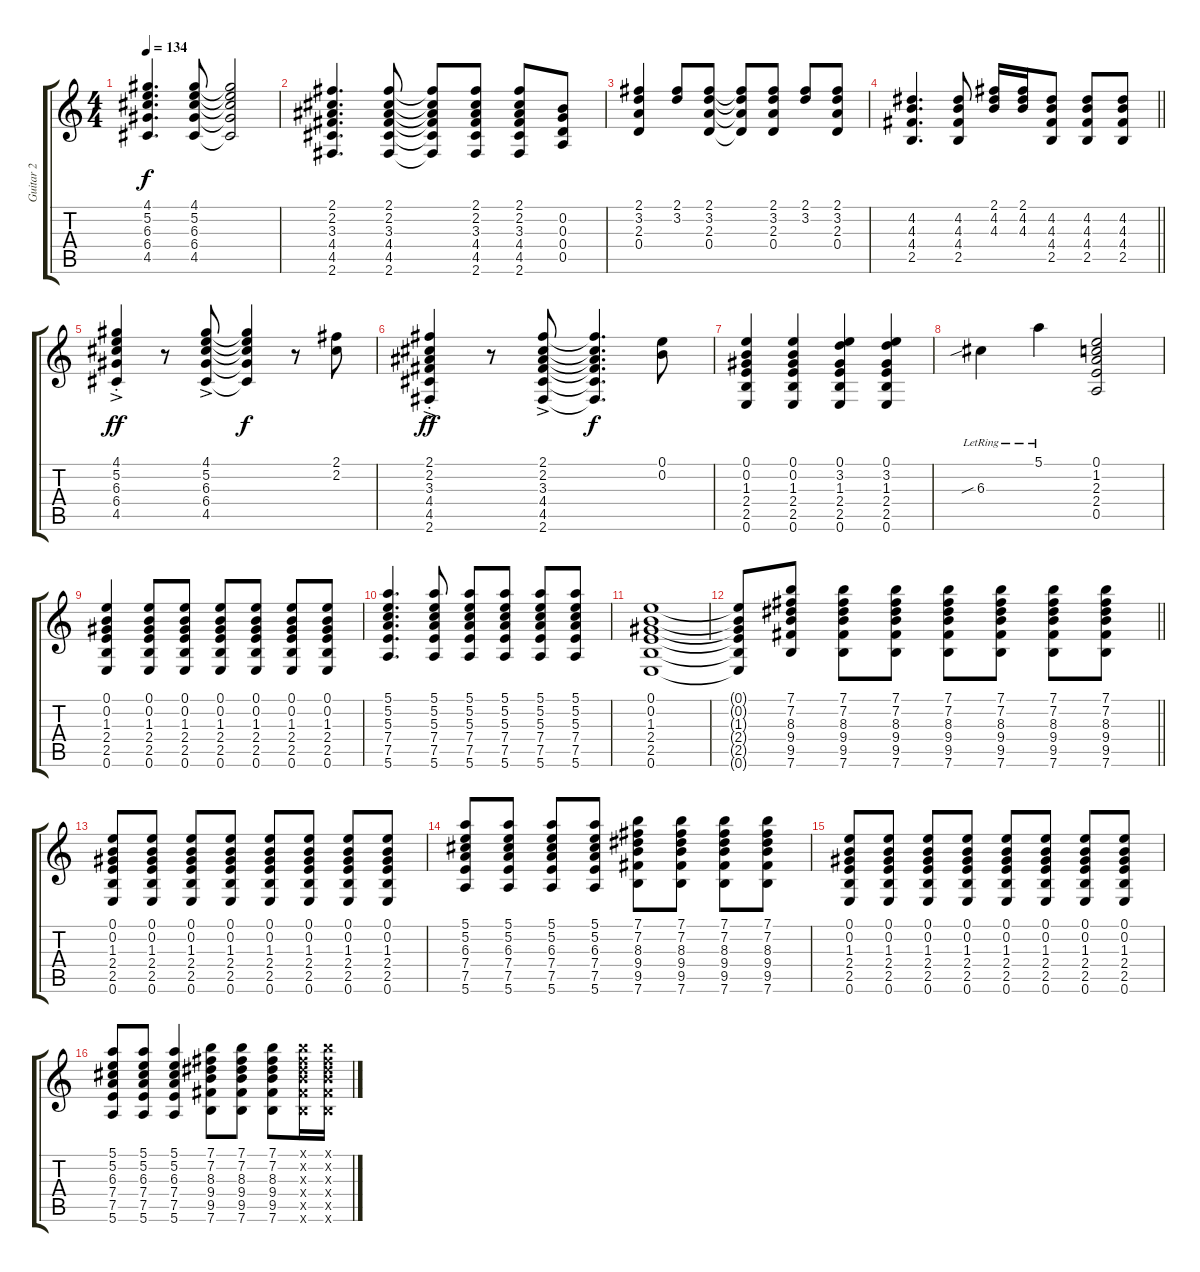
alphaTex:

\track ("Guitar 2" "Guitar 2") {instrument acousticguitarsteel}
\staff {score tabs}
\tuning (E4 B3 G3 D3 A2 E2) {hide}
\ts (4 4)
\tempo 134
\clef g2
\ks c
(4.1 5.2 6.3 6.4 4.5).4{d dy f} (4.1 5.2 6.3 6.4 4.5).8 (4.1{t} 5.2{t} 6.3{t} 6.4{t} 4.5{t}).2 |
(2.1 2.2 3.3 4.4 4.5 2.6).4{d} (2.1 2.2 3.3 4.4 4.5 2.6).8 (2.1{t} 2.2{t} 3.3{t} 4.4{t} 4.5{t} 2.6{t}).8 (2.1 2.2 3.3 4.4 4.5 2.6).8 (2.1 2.2 3.3 4.4 4.5 2.6).8 (0.2 0.3 0.4 0.5).8 |
(2.1 3.2 2.3 0.4).4 (2.1 3.2).8 (2.1 3.2 2.3 0.4).8 (2.1{t} 3.2{t} 2.3{t} 0.4{t}).8 (2.1 3.2 2.3 0.4).8 (2.1 3.2).8 (2.1 3.2 2.3 0.4).8 |
\barLineRight lightlight
(4.2 4.3 4.4 2.5).4{d} (4.2 4.3 4.4 2.5).8 (2.1 4.2 4.3).16 (2.1 4.2 4.3).16 (4.2 4.3 4.4 2.5).8 (4.2 4.3 4.4 2.5).8 (4.2 4.3 4.4 2.5).8 |
(4.1{ac st} 5.2{ac st} 6.3{ac st} 6.4{ac st} 4.5{ac st}).4{dy ff} r.8 (4.1{ac} 5.2{ac} 6.3{ac} 6.4{ac} 4.5{ac}).8 (4.1{t} 5.2{t} 6.3{t} 6.4{t} 4.5{t}).4{dy f} r.8 (2.1 2.2).8 |
(2.1{ac st} 2.2{ac st} 3.3{ac st} 4.4{ac st} 4.5{ac st} 2.6{ac st}).4{dy ff} r.8 (2.1{ac} 2.2{ac} 3.3{ac} 4.4{ac} 4.5{ac} 2.6{ac}).8 (2.1{t} 2.2{t} 3.3{t} 4.4{t} 4.5{t} 2.6{t}).4{d dy f} (0.1 0.2).8 |
(0.1 0.2 1.3 2.4 2.5 0.6).4 (0.1 0.2 1.3 2.4 2.5 0.6).4 (0.1 3.2 1.3 2.4 2.5 0.6).4 (0.1 3.2 1.3 2.4 2.5 0.6).4 |
6.3{sib lr}.4 5.1{lr}.4 (0.1 1.2 2.3 2.4 0.5).2 |
(0.1 0.2 1.3 2.4 2.5 0.6).4 (0.1 0.2 1.3 2.4 2.5 0.6).8 (0.1 0.2 1.3 2.4 2.5 0.6).8 (0.1 0.2 1.3 2.4 2.5 0.6).8 (0.1 0.2 1.3 2.4 2.5 0.6).8 (0.1 0.2 1.3 2.4 2.5 0.6).8 (0.1 0.2 1.3 2.4 2.5 0.6).8 |
(5.1 5.2 5.3 7.4 7.5 5.6).4{d} (5.1 5.2 5.3 7.4 7.5 5.6).8 (5.1 5.2 5.3 7.4 7.5 5.6).8 (5.1 5.2 5.3 7.4 7.5 5.6).8 (5.1 5.2 5.3 7.4 7.5 5.6).8 (5.1 5.2 5.3 7.4 7.5 5.6).8 |
(0.1 0.2 1.3 2.4 2.5 0.6).1 |
\barLineRight lightlight
(0.1{t} 0.2{t} 1.3{t} 2.4{t} 2.5{t} 0.6{t}).8 (7.1 7.2 8.3 9.4 9.5 7.6).8 (7.1 7.2 8.3 9.4 9.5 7.6).8 (7.1 7.2 8.3 9.4 9.5 7.6).8 (7.1 7.2 8.3 9.4 9.5 7.6).8 (7.1 7.2 8.3 9.4 9.5 7.6).8 (7.1 7.2 8.3 9.4 9.5 7.6).8 (7.1 7.2 8.3 9.4 9.5 7.6).8 |
(0.1 0.2 1.3 2.4 2.5 0.6).8 (0.1 0.2 1.3 2.4 2.5 0.6).8 (0.1 0.2 1.3 2.4 2.5 0.6).8 (0.1 0.2 1.3 2.4 2.5 0.6).8 (0.1 0.2 1.3 2.4 2.5 0.6).8 (0.1 0.2 1.3 2.4 2.5 0.6).8 (0.1 0.2 1.3 2.4 2.5 0.6).8 (0.1 0.2 1.3 2.4 2.5 0.6).8 |
(5.1 5.2 6.3 7.4 7.5 5.6).8 (5.1 5.2 6.3 7.4 7.5 5.6).8 (5.1 5.2 6.3 7.4 7.5 5.6).8 (5.1 5.2 6.3 7.4 7.5 5.6).8 (7.1 7.2 8.3 9.4 9.5 7.6).8 (7.1 7.2 8.3 9.4 9.5 7.6).8 (7.1 7.2 8.3 9.4 9.5 7.6).8 (7.1 7.2 8.3 9.4 9.5 7.6).8 |
(0.1 0.2 1.3 2.4 2.5 0.6).8 (0.1 0.2 1.3 2.4 2.5 0.6).8 (0.1 0.2 1.3 2.4 2.5 0.6).8 (0.1 0.2 1.3 2.4 2.5 0.6).8 (0.1 0.2 1.3 2.4 2.5 0.6).8 (0.1 0.2 1.3 2.4 2.5 0.6).8 (0.1 0.2 1.3 2.4 2.5 0.6).8 (0.1 0.2 1.3 2.4 2.5 0.6).8 |
(5.1 5.2 6.3 7.4 7.5 5.6).8 (5.1 5.2 6.3 7.4 7.5 5.6).8 (5.1 5.2 6.3 7.4 7.5 5.6).4 (7.1 7.2 8.3 9.4 9.5 7.6).8 (7.1 7.2 8.3 9.4 9.5 7.6).8 (7.1 7.2 8.3 9.4 9.5 7.6).8 (7.1{x} 7.2{x} 8.3{x} 9.4{x} 9.5{x} 7.6{x}).16 (7.1{x} 7.2{x} 8.3{x} 9.4{x} 9.5{x} 7.6{x}).16
